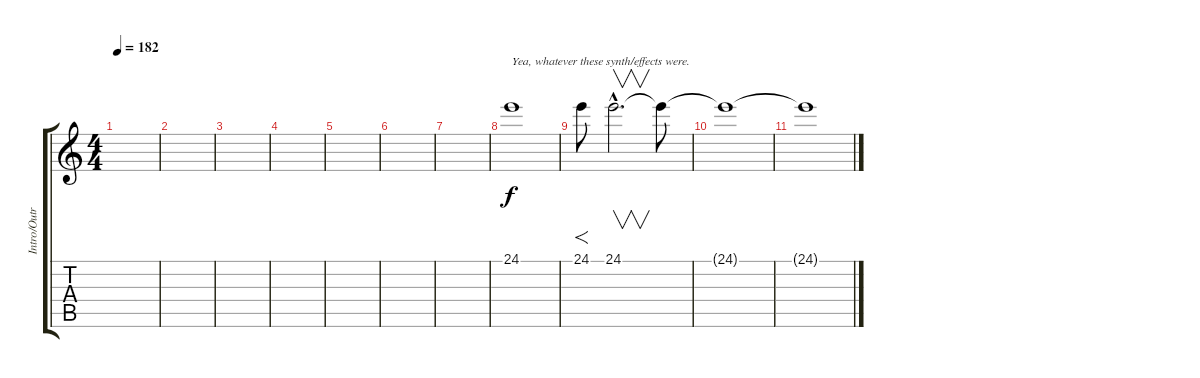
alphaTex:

\track ("Intro/Outro" "Intro/Outr") {instrument fx7echoes}
\staff {score tabs}
\tuning (E4 B3 G3 D3 A2 E2) {hide}
\ts (4 4)
\tempo 182
\clef g2
\ks c
|
|
|
|
|
|
|
24.1.1{txt "Yea, whatever these synth/effects were."} |
24.1.8{f} 24.1{hac}.2{v d} 24.1{t}.8 |
24.1{t}.1 |
24.1{t}.1
